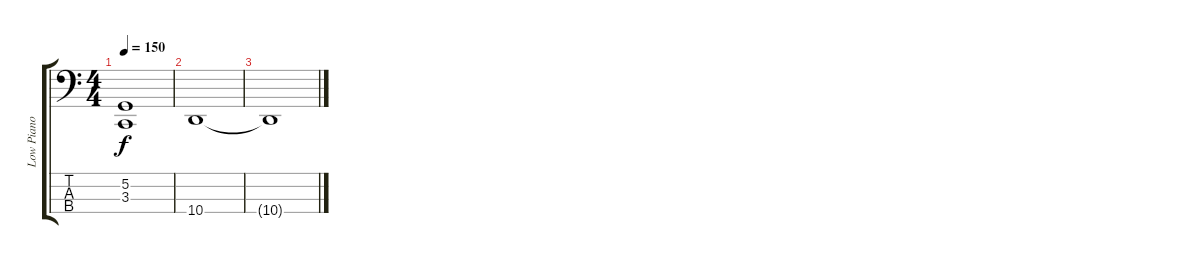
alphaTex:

\track ("Low Piano" "Low Piano") {instrument acousticgrandpiano}
\staff {score tabs}
\tuning (G2 D2 A1 E1) {hide}
\ts (4 4)
\tempo 150
\clef f4
\ks c
(5.2{t} 3.3{t}).1{dy f} |
10.4.1 |
10.4{t}.1
